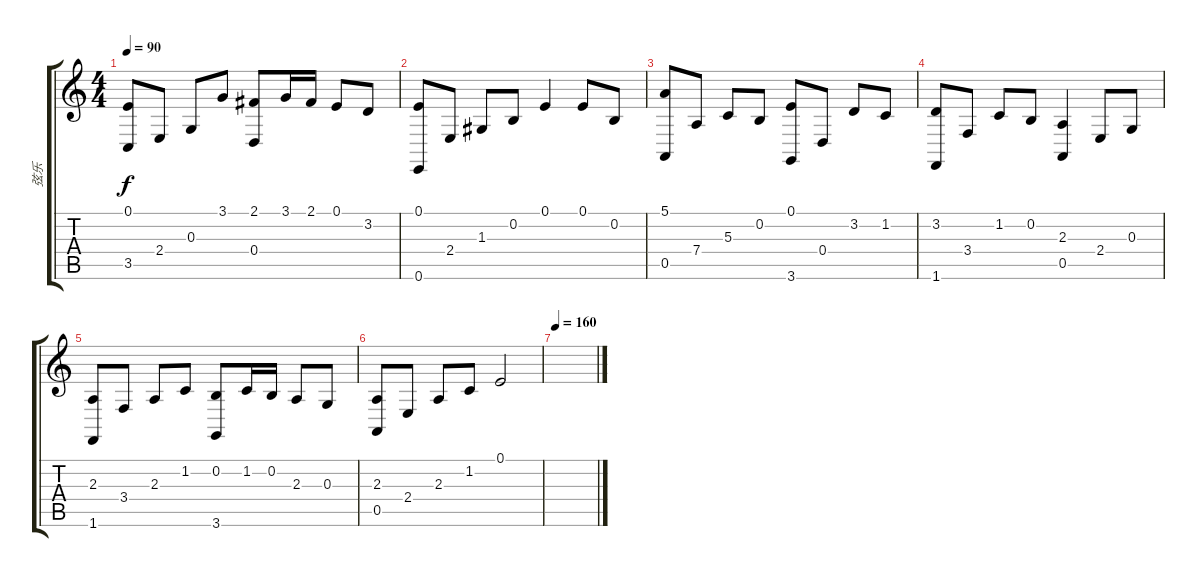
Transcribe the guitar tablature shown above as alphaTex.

\track ("弦乐" "弦乐") {instrument stringensemble2}
\staff {score tabs}
\tuning (E4 B3 G3 D3 A2 E2) {hide}
\ts (4 4)
\tempo 90
\clef g2
\ks c
(0.1 3.5).8{dy f} 2.4.8 0.3.8 3.1.8 (2.1 0.4).8 3.1.16 2.1.16 0.1.8 3.2.8 |
(0.1 0.6).8 2.4.8 1.3.8 0.2.8 0.1.4 0.1.8 0.2.8 |
(5.1 0.5).8 7.4.8 5.3.8 0.2.8 (0.1 3.6).8 0.4.8 3.2.8 1.2.8 |
(3.2 1.6).8 3.4.8 1.2.8 0.2.8 (2.3 0.5).4 2.4.8 0.3.8 |
(2.3 1.6).8 3.4.8 2.3.8 1.2.8 (0.2 3.6).8 1.2.16 0.2.16 2.3.8 0.3.8 |
(2.3 0.5).8 2.4.8 2.3.8 1.2.8 0.1.2 |
\tempo 160
